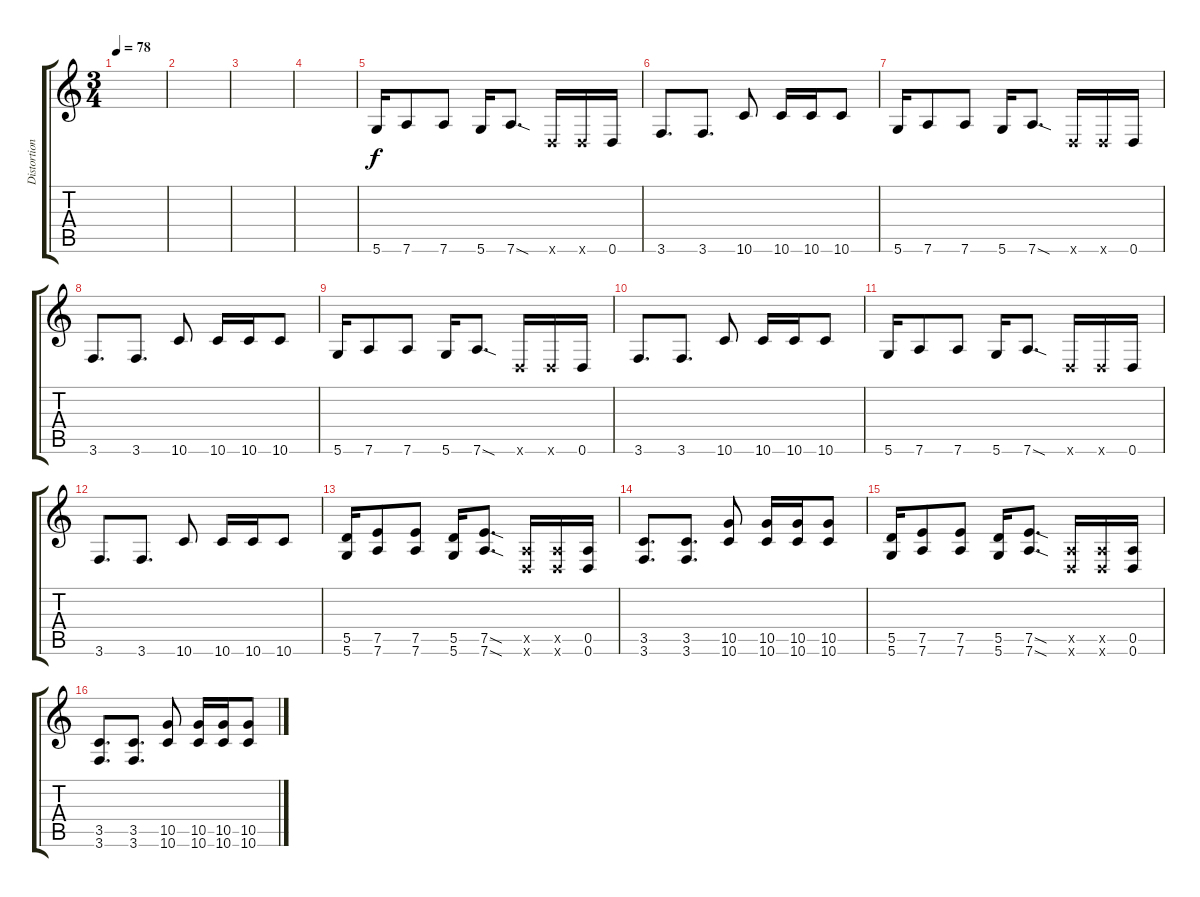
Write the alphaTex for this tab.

\track ("Distortion Guitar 3" "Distortion") {instrument distortionguitar}
\staff {score tabs}
\tuning (E4 B3 G3 D3 A2 D2) {hide}
\ts (3 4)
\tempo 78
\clef g2
\ks c
|
|
|
|
5.6.16 7.6.8 7.6.8 5.6.16 7.6{sod}.8{d} 0.6{x}.16 0.6{x}.16 0.6.16 |
3.6.8{d} 3.6.8{d} 10.6.8 10.6.16 10.6.16 10.6.8 |
5.6.16 7.6.8 7.6.8 5.6.16 7.6{sod}.8{d} 0.6{x}.16 0.6{x}.16 0.6.16 |
3.6.8{d} 3.6.8{d} 10.6.8 10.6.16 10.6.16 10.6.8 |
5.6.16 7.6.8 7.6.8 5.6.16 7.6{sod}.8{d} 0.6{x}.16 0.6{x}.16 0.6.16 |
3.6.8{d} 3.6.8{d} 10.6.8 10.6.16 10.6.16 10.6.8 |
5.6.16 7.6.8 7.6.8 5.6.16 7.6{sod}.8{d} 0.6{x}.16 0.6{x}.16 0.6.16 |
3.6.8{d} 3.6.8{d} 10.6.8 10.6.16 10.6.16 10.6.8 |
(5.5 5.6).16 (7.5 7.6).8 (7.5 7.6).8 (5.5 5.6).16 (7.5{sod} 7.6{sod}).8{d} (0.5{x} 0.6{x}).16 (0.5{x} 0.6{x}).16 (0.5 0.6).16 |
(3.5 3.6).8{d} (3.5 3.6).8{d} (10.5 10.6).8 (10.5 10.6).16 (10.5 10.6).16 (10.5 10.6).8 |
(5.5 5.6).16 (7.5 7.6).8 (7.5 7.6).8 (5.5 5.6).16 (7.5{sod} 7.6{sod}).8{d} (0.5{x} 0.6{x}).16 (0.5{x} 0.6{x}).16 (0.5 0.6).16 |
(3.5 3.6).8{d} (3.5 3.6).8{d} (10.5 10.6).8 (10.5 10.6).16 (10.5 10.6).16 (10.5 10.6).8
